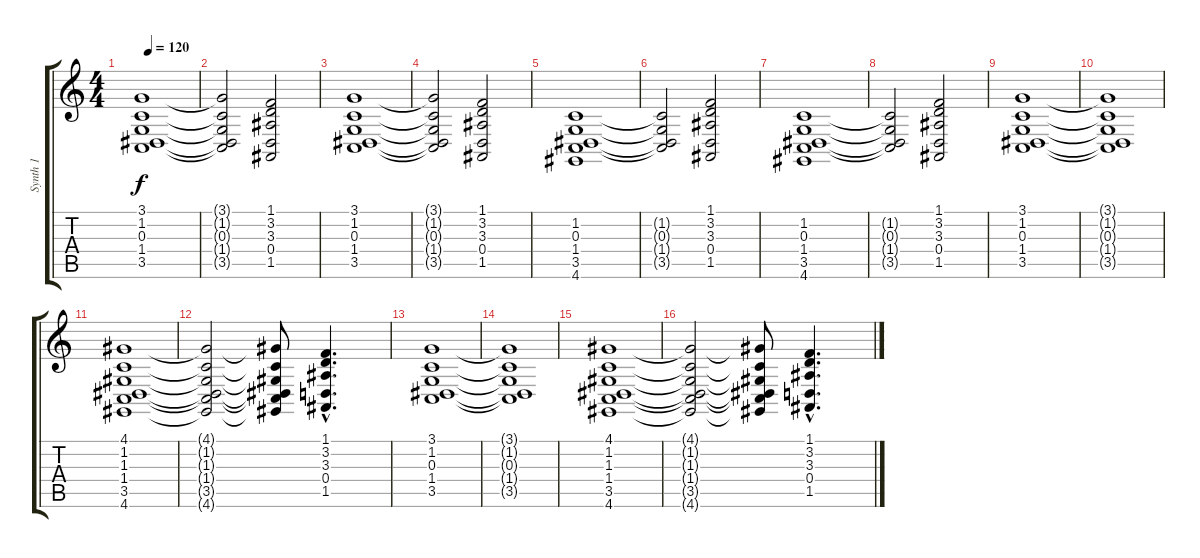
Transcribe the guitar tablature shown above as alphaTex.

\track ("Synth 1" "Synth 1") {instrument stringensemble1}
\staff {score tabs}
\tuning (E4 B3 G3 D3 A2 E2) {hide}
\ts (4 4)
\tempo 120
\clef g2
\ks c
(3.1 1.2 0.3 1.4 3.5).1{dy f} |
(3.1{t} 1.2{t} 0.3{t} 1.4{t} 3.5{t}).2 (1.1 3.2 3.3 0.4 1.5).2 |
(3.1 1.2 0.3 1.4 3.5).1 |
(3.1{t} 1.2{t} 0.3{t} 1.4{t} 3.5{t}).2 (1.1 3.2 3.3 0.4 1.5).2 |
(1.2 0.3 1.4 3.5 4.6).1 |
(1.2{t} 0.3{t} 1.4{t} 3.5{t}).2 (1.1 3.2 3.3 0.4 1.5).2 |
(1.2 0.3 1.4 3.5 4.6).1 |
(1.2{t} 0.3{t} 1.4{t} 3.5{t}).2 (1.1 3.2 3.3 0.4 1.5).2 |
(3.1 1.2 0.3 1.4 3.5).1 |
(3.1{t} 1.2{t} 0.3{t} 1.4{t} 3.5{t}).1 |
(4.1 1.2 1.3 1.4 3.5 4.6).1 |
(4.1{t} 1.2{t} 1.3{t} 1.4{t} 3.5{t} 4.6{t}).2 (4.1{t} 1.2{t} 1.3{t} 1.4{t} 3.5{t} 4.6{t}).8 (1.1{hac} 3.2{hac} 3.3{hac} 0.4{hac} 1.5{hac}).4{d} |
(3.1 1.2 0.3 1.4 3.5).1 |
(3.1{t} 1.2{t} 0.3{t} 1.4{t} 3.5{t}).1 |
(4.1 1.2 1.3 1.4 3.5 4.6).1 |
(4.1{t} 1.2{t} 1.3{t} 1.4{t} 3.5{t} 4.6{t}).2 (4.1{t} 1.2{t} 1.3{t} 1.4{t} 3.5{t} 4.6{t}).8 (1.1{hac} 3.2{hac} 3.3{hac} 0.4{hac} 1.5{hac}).4{d}
